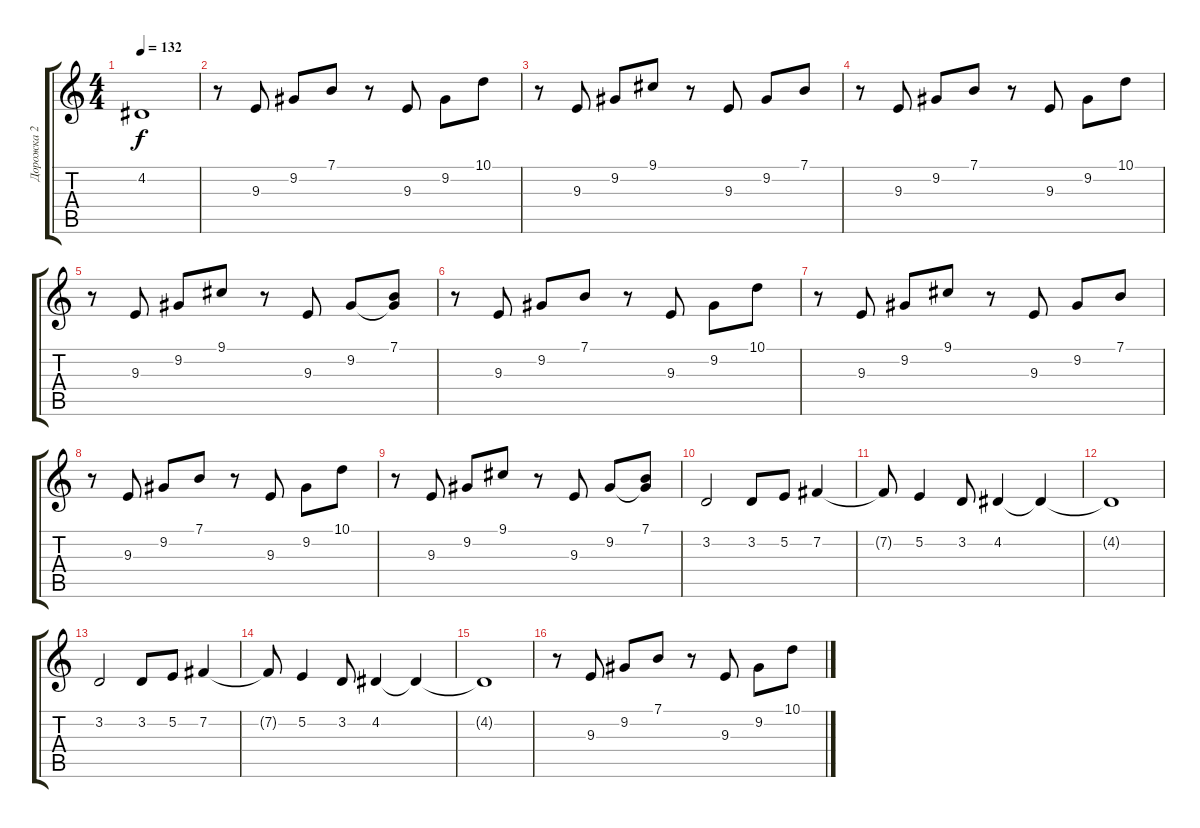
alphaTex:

\track ("Дорожка 2" "Дорожка 2") {instrument drawbarorgan}
\staff {score tabs}
\tuning (E4 B3 G3 D3 A2 E2) {hide}
\ts (4 4)
\tempo 132
\clef g2
\ks c
4.2{t}.1{dy f} |
r.8 9.3.8 9.2.8 7.1.8 r.8 9.3.8 9.2.8 10.1.8 |
r.8 9.3.8 9.2.8 9.1.8 r.8 9.3.8 9.2.8 7.1.8 |
r.8 9.3.8 9.2.8 7.1.8 r.8 9.3.8 9.2.8 10.1.8 |
r.8 9.3.8 9.2.8 9.1.8 r.8 9.3.8 9.2.8 (7.1 9.2{t}).8 |
r.8 9.3.8 9.2.8 7.1.8 r.8 9.3.8 9.2.8 10.1.8 |
r.8 9.3.8 9.2.8 9.1.8 r.8 9.3.8 9.2.8 7.1.8 |
r.8 9.3.8 9.2.8 7.1.8 r.8 9.3.8 9.2.8 10.1.8 |
r.8 9.3.8 9.2.8 9.1.8 r.8 9.3.8 9.2.8 (7.1 9.2{t}).8 |
3.2.2 3.2.8 5.2.8 7.2.4 |
7.2{t}.8 5.2.4 3.2.8 4.2.4 4.2{t}.4 |
4.2{t}.1 |
3.2.2 3.2.8 5.2.8 7.2.4 |
7.2{t}.8 5.2.4 3.2.8 4.2.4 4.2{t}.4 |
4.2{t}.1 |
r.8 9.3.8 9.2.8 7.1.8 r.8 9.3.8 9.2.8 10.1.8
